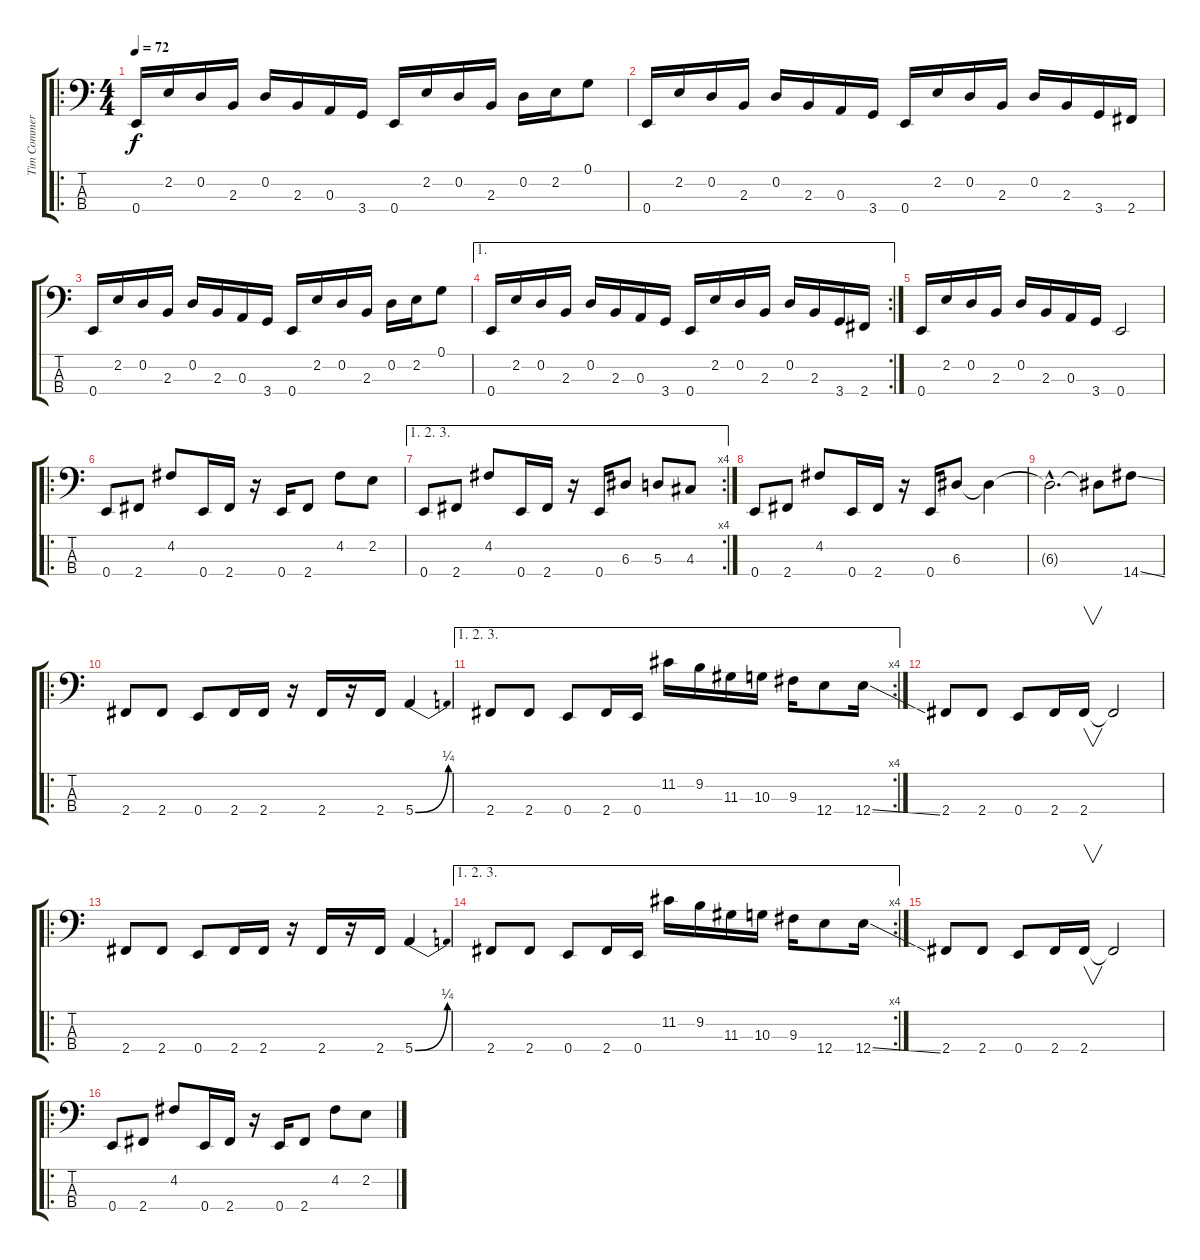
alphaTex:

\track ("Tim Commerford (Bass)" "Tim Commer") {instrument electricbasspick}
\staff {score tabs}
\tuning (G2 D2 A1 E1) {hide}
\ro
\ts (4 4)
\tempo 72
\clef f4
\ks c
0.4.16{dy f instrument electricbasspick} 2.2.16 0.2.16 2.3.16 0.2.16 2.3.16 0.3.16 3.4.16 0.4.16 2.2.16 0.2.16 2.3.16 0.2.16 2.2.16 0.1.8 |
0.4.16 2.2.16 0.2.16 2.3.16 0.2.16 2.3.16 0.3.16 3.4.16 0.4.16 2.2.16 0.2.16 2.3.16 0.2.16 2.3.16 3.4.16 2.4.16 |
0.4.16 2.2.16 0.2.16 2.3.16 0.2.16 2.3.16 0.3.16 3.4.16 0.4.16 2.2.16 0.2.16 2.3.16 0.2.16 2.2.16 0.1.8 |
\ae 1
\rc 2
0.4.16 2.2.16 0.2.16 2.3.16 0.2.16 2.3.16 0.3.16 3.4.16 0.4.16 2.2.16 0.2.16 2.3.16 0.2.16 2.3.16 3.4.16 2.4.16 |
0.4.16 2.2.16 0.2.16 2.3.16 0.2.16 2.3.16 0.3.16 3.4.16 0.4.2 |
\ro
0.4.8 2.4.8 4.2.8 0.4.16 2.4.16 r.16 0.4.16 2.4.8 4.2.8 2.2.8 |
\ae (1 2 3)
\rc 4
0.4.8 2.4.8 4.2.8 0.4.16 2.4.16 r.16 0.4.16 6.3.8 5.3.8 4.3.8 |
0.4.8 2.4.8 4.2.8 0.4.16 2.4.16 r.16 0.4.16 6.3.8 6.3{t}.4 |
6.3{hac t}.2{d} 6.3{t}.8 14.4{ss}.8 |
\ro
2.4.8 2.4.8 0.4.8 2.4.16 2.4.16 r.16 2.4.16 r.16 2.4.16 5.4{be (bend 0 0 60 1)}.4 |
\ae (1 2 3)
\rc 4
2.4.8 2.4.8 0.4.8 2.4.16 0.4.16 11.2.16 9.2.16 11.3.16 10.3.16 9.3.16 12.4.8 12.4{ss}.16 |
2.4.8 2.4.8 0.4.8 2.4.16 2.4.16{v} 2.4{t}.2 |
\ro
2.4.8 2.4.8 0.4.8 2.4.16 2.4.16 r.16 2.4.16 r.16 2.4.16 5.4{be (bend 0 0 60 1)}.4 |
\ae (1 2 3)
\rc 4
2.4.8 2.4.8 0.4.8 2.4.16 0.4.16 11.2.16 9.2.16 11.3.16 10.3.16 9.3.16 12.4.8 12.4{ss}.16 |
2.4.8 2.4.8 0.4.8 2.4.16 2.4.16{v} 2.4{t}.2 |
\ro
0.4.8 2.4.8 4.2.8 0.4.16 2.4.16 r.16 0.4.16 2.4.8 4.2.8 2.2.8
